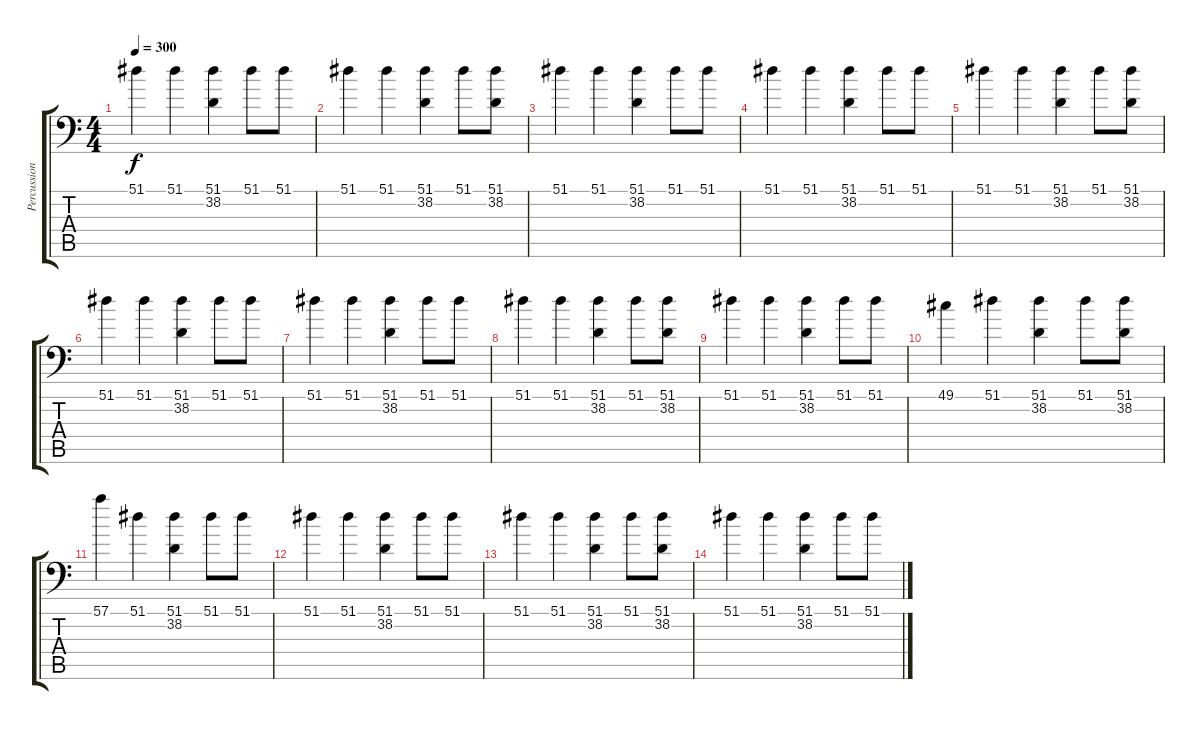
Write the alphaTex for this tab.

\track ("Percussions" "Percussion") {instrument acousticgrandpiano}
\staff {score tabs}
\tuning (C-1 C-1 C-1 C-1 C-1 C-1) {hide}
\ts (4 4)
\tempo 300
\clef f4
\ks c
51.1.4{dy f} 51.1.4 (51.1 38.2).4 51.1.8 51.1.8 |
51.1.4 51.1.4 (51.1 38.2).4 51.1.8 (51.1 38.2).8 |
51.1.4 51.1.4 (51.1 38.2).4 51.1.8 51.1.8 |
51.1.4 51.1.4 (51.1 38.2).4 51.1.8 51.1.8 |
51.1.4 51.1.4 (51.1 38.2).4 51.1.8 (51.1 38.2).8 |
51.1.4 51.1.4 (51.1 38.2).4 51.1.8 51.1.8 |
51.1.4 51.1.4 (51.1 38.2).4 51.1.8 51.1.8 |
51.1.4 51.1.4 (51.1 38.2).4 51.1.8 (51.1 38.2).8 |
51.1.4 51.1.4 (51.1 38.2).4 51.1.8 51.1.8 |
49.1.4 51.1.4 (51.1 38.2).4 51.1.8 (51.1 38.2).8 |
57.1.4 51.1.4 (51.1 38.2).4 51.1.8 51.1.8 |
51.1.4 51.1.4 (51.1 38.2).4 51.1.8 51.1.8 |
51.1.4 51.1.4 (51.1 38.2).4 51.1.8 (51.1 38.2).8 |
51.1.4 51.1.4 (51.1 38.2).4 51.1.8 51.1.8
